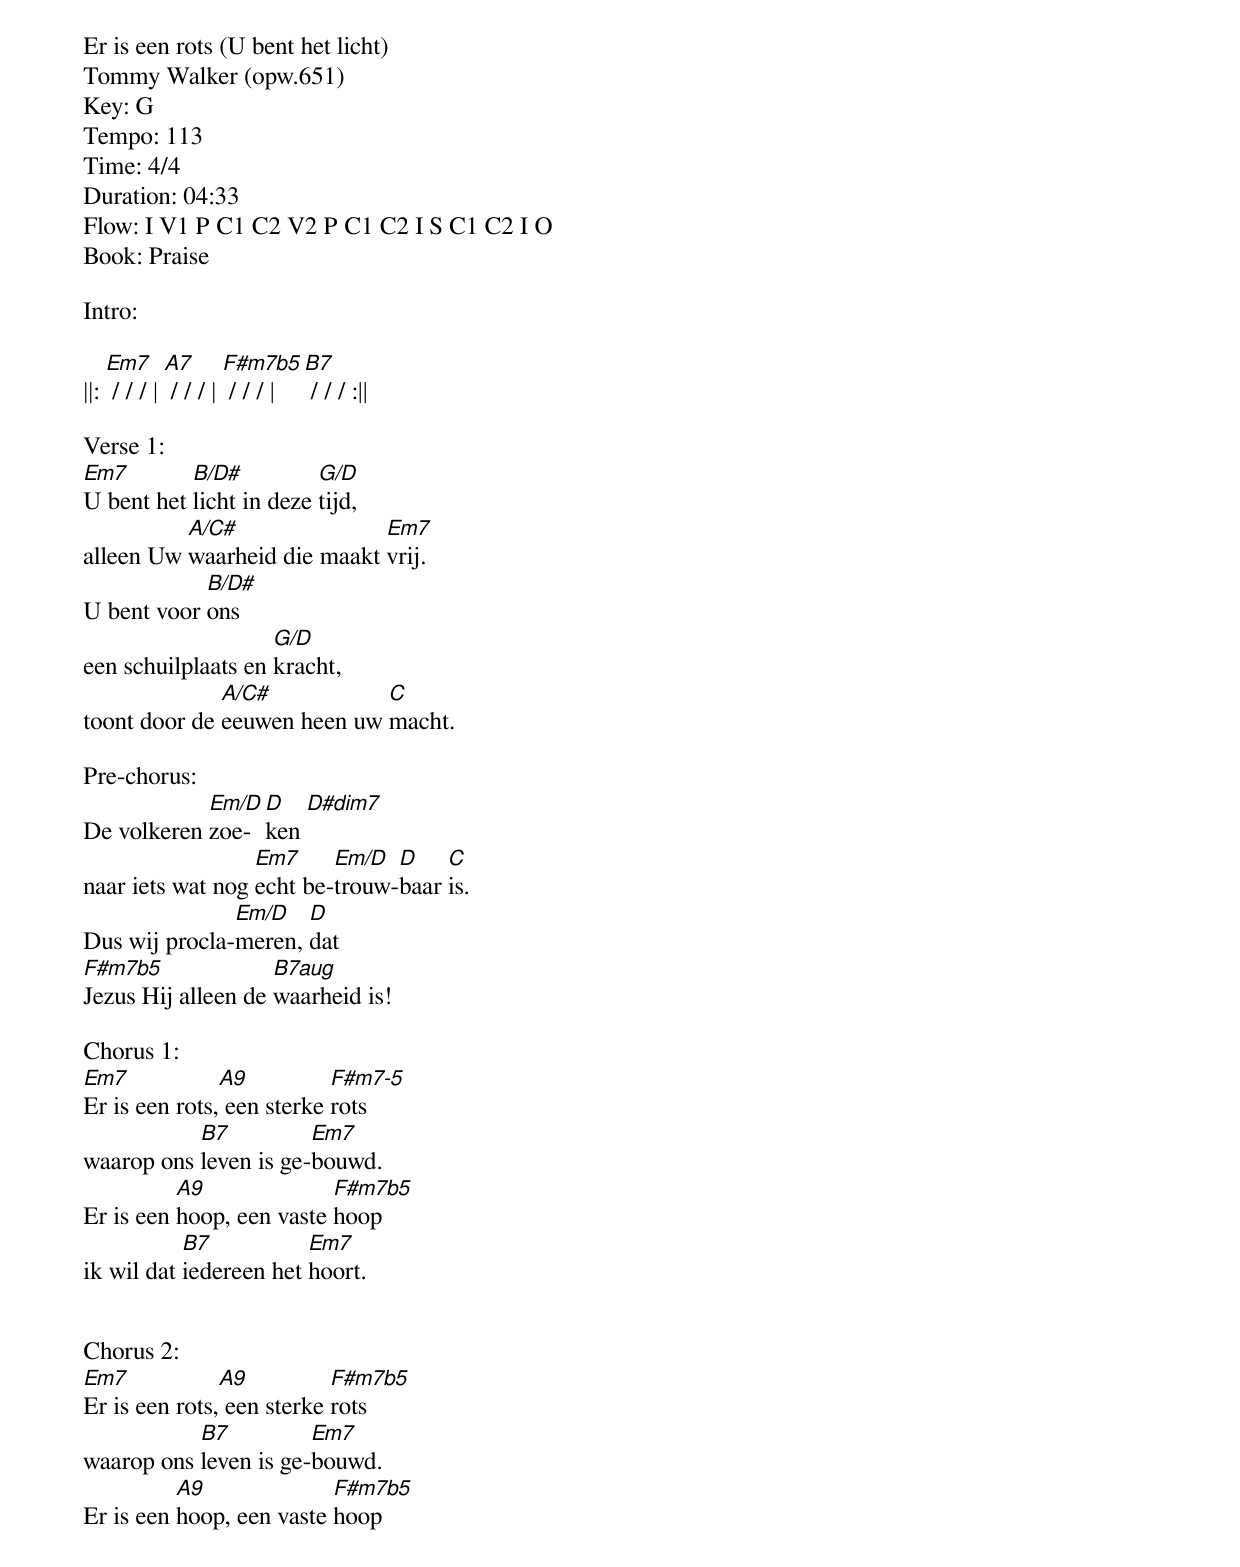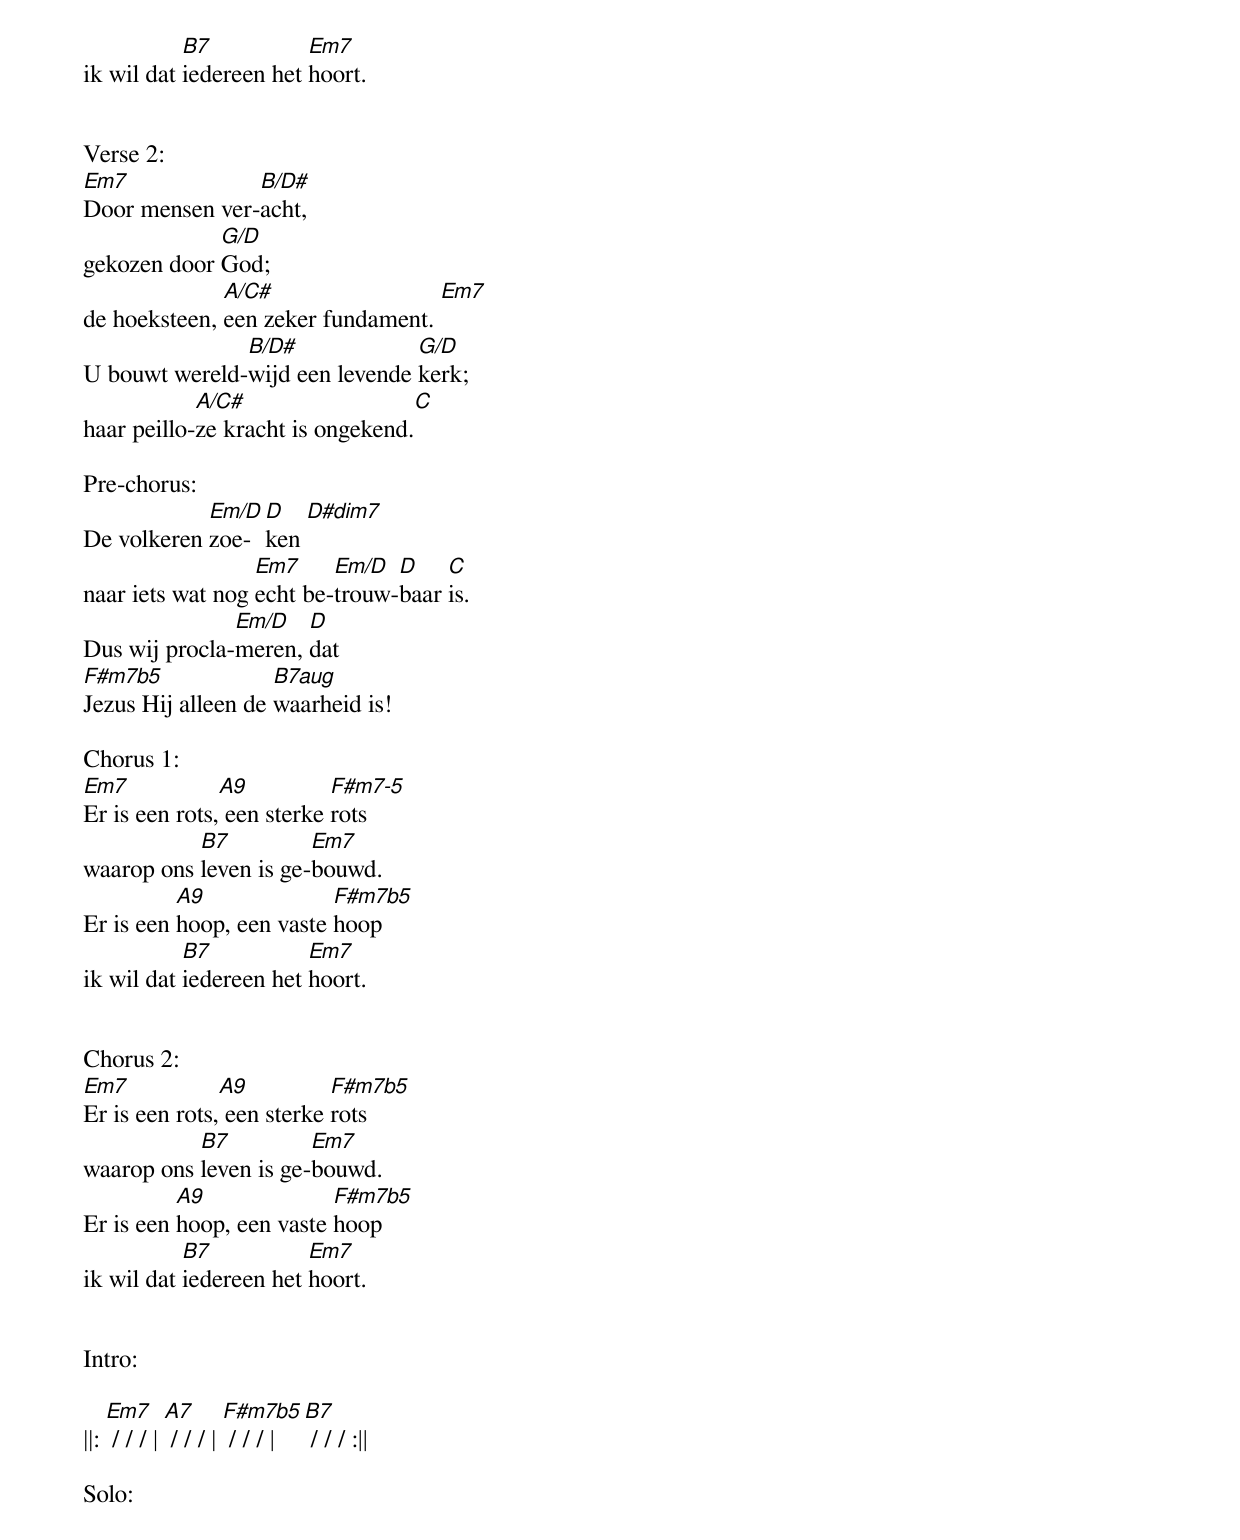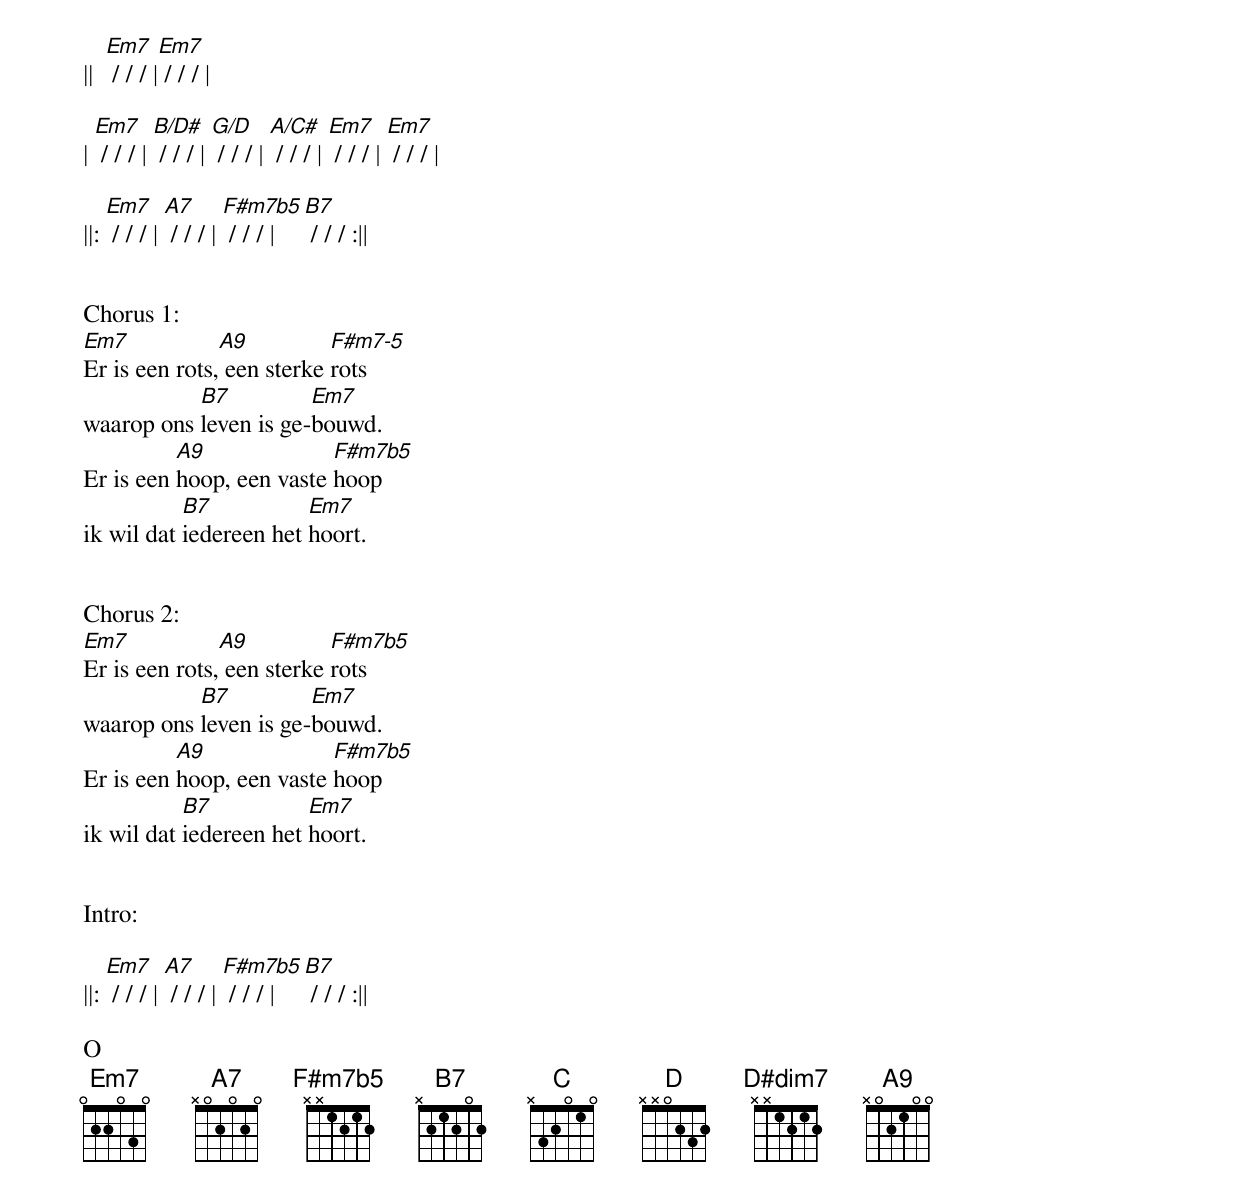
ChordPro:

Er is een rots (U bent het licht)
Tommy Walker (opw.651)
Key: G
Tempo: 113
Time: 4/4
Duration: 04:33
Flow: I V1 P C1 C2 V2 P C1 C2 I S C1 C2 I O
Book: Praise

Intro:

||: [Em7] / / / | [A7] / / / | [F#m7b5] / / / | [B7] / / / :||

Verse 1:
[Em7]U bent het [B/D#]licht in deze [G/D]tijd,
alleen Uw [A/C#]waarheid die maakt [Em7]vrij.
U bent voor [B/D#]ons
een schuilplaats en [G/D]kracht,
toont door de [A/C#]eeuwen heen uw [C]macht.

Pre-chorus:
De volkeren [Em/D]zoe-[D]ken [D#dim7]
naar iets wat nog [Em7]echt be-[Em/D]trouw-[D]baar [C]is.
Dus wij procla-[Em/D]meren, [D]dat
[F#m7b5]Jezus Hij alleen de [B7aug]waarheid is!

Chorus 1:
[Em7]Er is een rots,[A9] een sterke [F#m7-5]rots
waarop ons [B7]leven is ge-[Em7]bouwd.
Er is een [A9]hoop, een vaste [F#m7b5]hoop
ik wil dat [B7]iedereen het [Em7]hoort.


Chorus 2:
[Em7]Er is een rots,[A9] een sterke [F#m7b5]rots
waarop ons [B7]leven is ge-[Em7]bouwd.
Er is een [A9]hoop, een vaste [F#m7b5]hoop
ik wil dat [B7]iedereen het [Em7]hoort.


Verse 2:
[Em7]Door mensen ver-[B/D#]acht,
gekozen door [G/D]God;
de hoeksteen, [A/C#]een zeker fundament. [Em7]
U bouwt wereld-[B/D#]wijd een levende [G/D]kerk;
haar peillo-[A/C#]ze kracht is ongekend.[C]

Pre-chorus:
De volkeren [Em/D]zoe-[D]ken [D#dim7]
naar iets wat nog [Em7]echt be-[Em/D]trouw-[D]baar [C]is.
Dus wij procla-[Em/D]meren, [D]dat
[F#m7b5]Jezus Hij alleen de [B7aug]waarheid is!

Chorus 1:
[Em7]Er is een rots,[A9] een sterke [F#m7-5]rots
waarop ons [B7]leven is ge-[Em7]bouwd.
Er is een [A9]hoop, een vaste [F#m7b5]hoop
ik wil dat [B7]iedereen het [Em7]hoort.


Chorus 2:
[Em7]Er is een rots,[A9] een sterke [F#m7b5]rots
waarop ons [B7]leven is ge-[Em7]bouwd.
Er is een [A9]hoop, een vaste [F#m7b5]hoop
ik wil dat [B7]iedereen het [Em7]hoort.


Intro:

||: [Em7] / / / | [A7] / / / | [F#m7b5] / / / | [B7] / / / :||

Solo:

||  [Em7] / / / |[Em7] / / / |

| [Em7] / / / | [B/D#] / / / | [G/D] / / / | [A/C#] / / / | [Em7] / / / | [Em7] / / / |

||: [Em7] / / / | [A7] / / / | [F#m7b5] / / / | [B7] / / / :||


Chorus 1:
[Em7]Er is een rots,[A9] een sterke [F#m7-5]rots
waarop ons [B7]leven is ge-[Em7]bouwd.
Er is een [A9]hoop, een vaste [F#m7b5]hoop
ik wil dat [B7]iedereen het [Em7]hoort.


Chorus 2:
[Em7]Er is een rots,[A9] een sterke [F#m7b5]rots
waarop ons [B7]leven is ge-[Em7]bouwd.
Er is een [A9]hoop, een vaste [F#m7b5]hoop
ik wil dat [B7]iedereen het [Em7]hoort.


Intro:

||: [Em7] / / / | [A7] / / / | [F#m7b5] / / / | [B7] / / / :||

O
